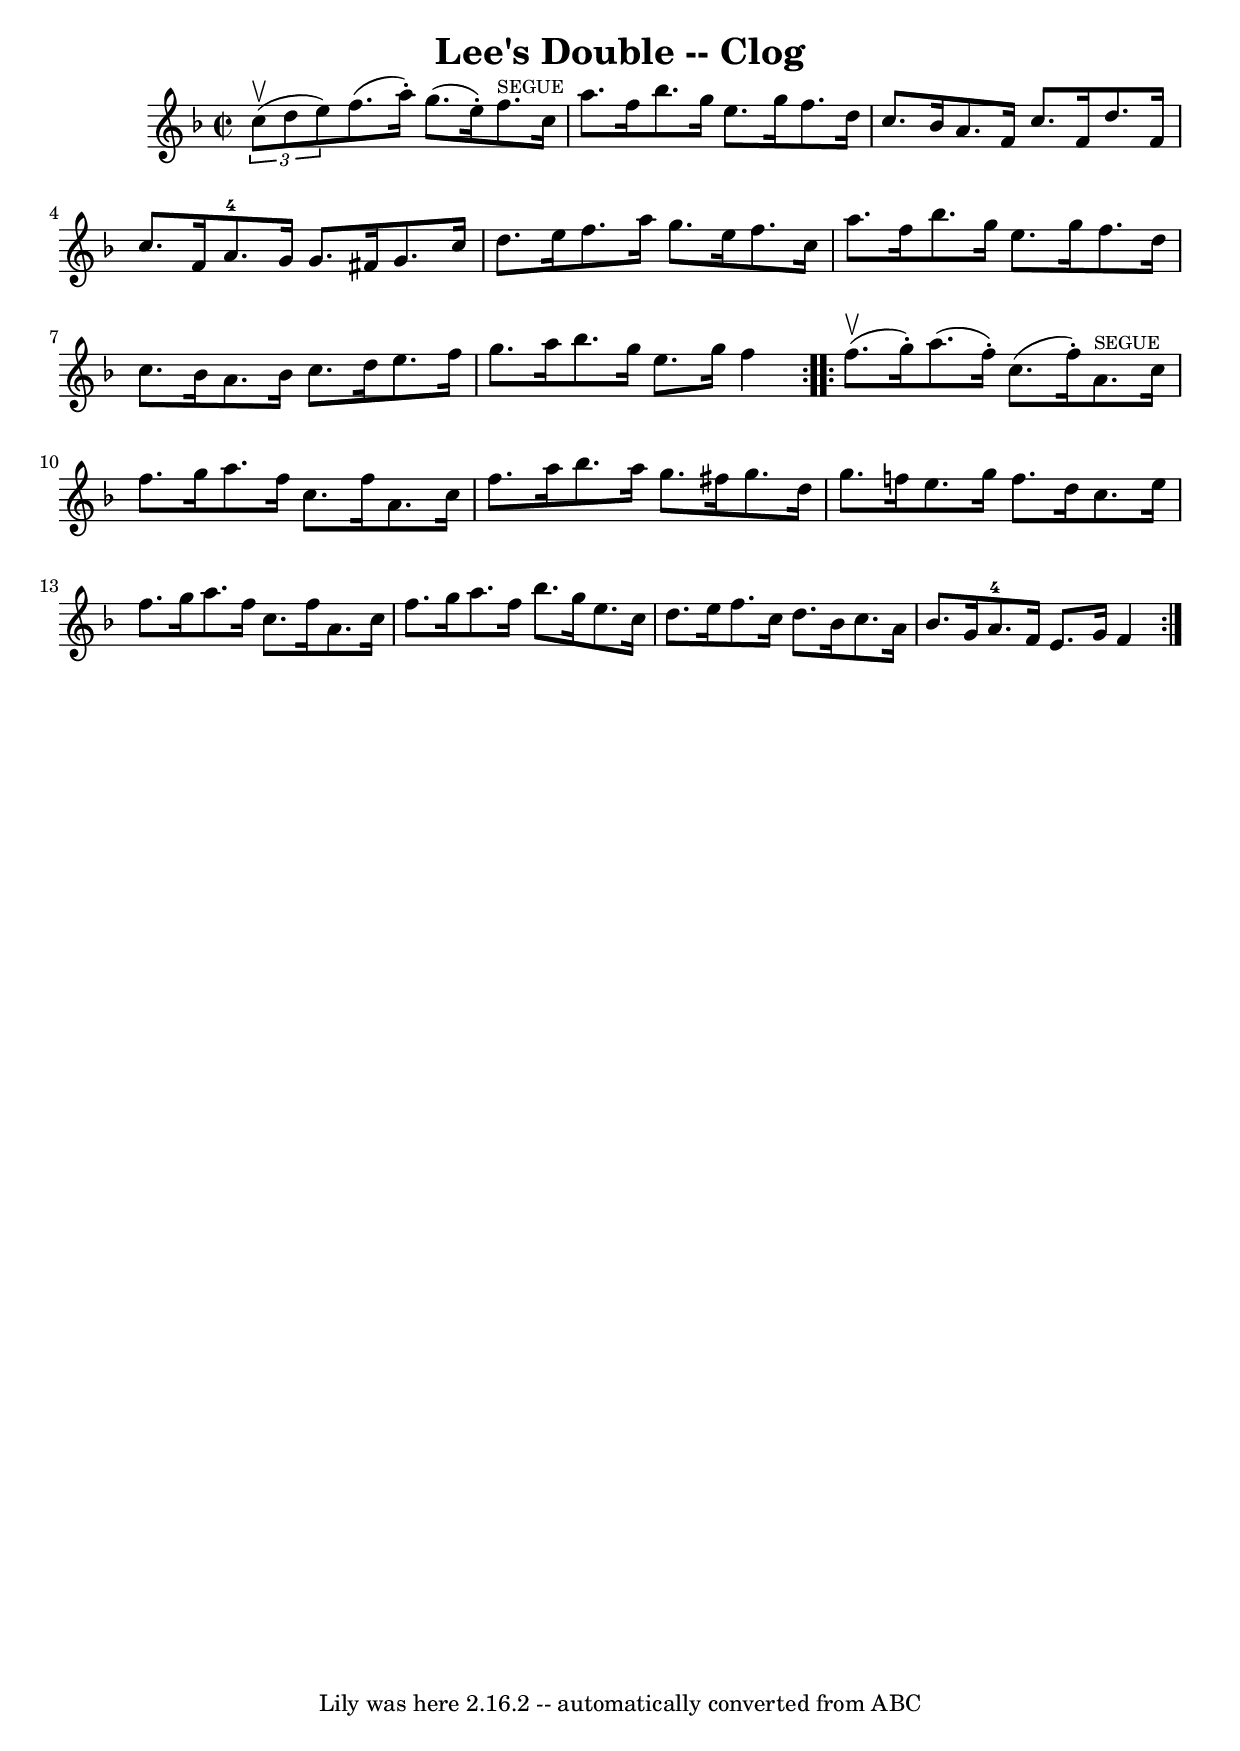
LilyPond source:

\version "2.16.2"
\include "Mammoth.ily"
\header {
  %% book = "Ryan's Mammoth Collection"
  crossRefNumber = "1"
  footnotes = "\\\\160 956"
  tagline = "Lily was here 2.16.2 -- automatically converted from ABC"
  title = "Lee's Double -- Clog"

}
voicedefault =  {



  \repeat volta 2 {

    \override Staff.TimeSignature #'style = #'C
    \time 2/2 
    \key f \major
    \times 2/3 { c''8^\upbow(d''8 e''8)  	       }     |
    f''8. (a''16-.) g''8. (e''16-.) f''8.^\segue        c''16 a''8. f''16     |
    bes''8. g''16 e''8. g''16         f''8. d''16 c''8. bes'16     |
    a'8. f'16 c''8. f'16      d''8. f'16 c''8. f'16     |
    a'8.-4 g'16 g'8.         fis'16 g'8. c''16 d''8. e''16     |
    f''8. a''16         g''8. e''16 f''8. c''16 a''8. f''16     |
    bes''8.         g''16 e''8. g''16 f''8. d''16 c''8. bes'16     |
    a'8.      bes'16 c''8. d''16 e''8. f''16 g''8. a''16     |
    
    bes''8. g''16 e''8. g''16 f''4  
  }     
  \repeat volta 2 {     f''8.^\upbow(g''16-.)  |
    a''8. (f''16-.) c''8. (f''16-.) a'8.^\segue c''16 f''8. g''16    |
    a''8. f''16         c''8. f''16 a'8. c''16 f''8. a''16     |
    bes''8.         a''16 g''8. fis''16 g''8. d''16 g''8. f''!16     |
         e''8. g''16 f''8. d''16 c''8. e''16 f''8. g''16      |
    a''8. f''16 c''8. f''16 a'8. c''16 f''8.         g''16     |
    a''8. f''16 bes''8. g''16 e''8. c''16         d''8. e''16     |
    f''8. c''16 d''8. bes'16 c''8. a'16      bes'8. g'16     |
    a'8.-4 f'16 e'8. g'16 f'4  
  }  
  

}

\score{
  <<

    \context Staff="default"
    {
      \voicedefault 
      
    }

  >>
  \layout {
    
  }
  \midi {
  }

}
